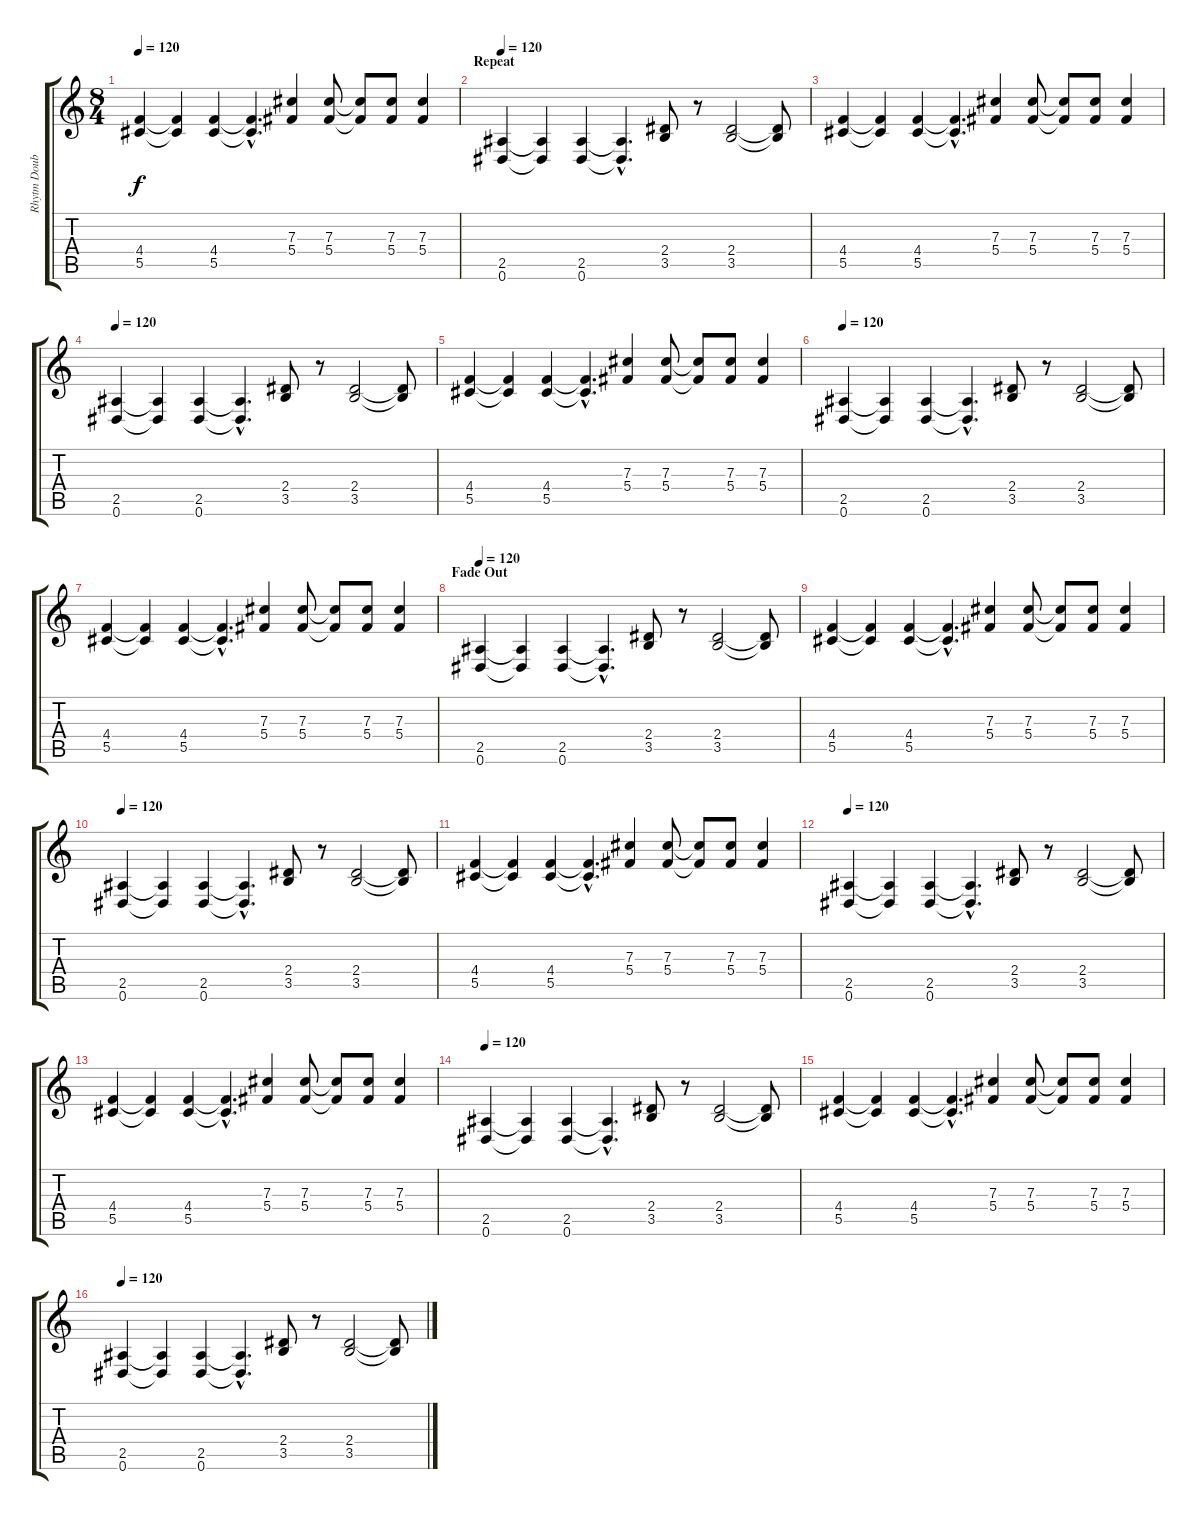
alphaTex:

\track ("Rhytm Double" "Rhytm Doub") {instrument distortionguitar}
\staff {score tabs}
\tuning (Eb4 Bb3 Gb3 Db3 Ab2 Eb2) {hide}
\ts (8 4)
\tempo 120
\clef g2
\ks c
(4.4 5.5).4{dy f} (4.4{t} 5.5{t}).4 (4.4 5.5).4 (4.4{hac t} 5.5{hac t}).4{d} (7.3 5.4).4 (7.3 5.4).8 (7.3{t} 5.4{t}).8 (7.3 5.4).8 (7.3 5.4).4 |
\section ("" "Repeat")
\tempo 120
(2.5 0.6).4 (2.5{t} 0.6{t}).4 (2.5 0.6).4 (2.5{hac t} 0.6{hac t}).4{d} (2.4 3.5).8 r.8 (2.4 3.5).2 (2.4{t} 3.5{t}).8 |
(4.4 5.5).4 (4.4{t} 5.5{t}).4 (4.4 5.5).4 (4.4{hac t} 5.5{hac t}).4{d} (7.3 5.4).4 (7.3 5.4).8 (7.3{t} 5.4{t}).8 (7.3 5.4).8 (7.3 5.4).4 |
\tempo 120
(2.5 0.6).4 (2.5{t} 0.6{t}).4 (2.5 0.6).4 (2.5{hac t} 0.6{hac t}).4{d} (2.4 3.5).8 r.8 (2.4 3.5).2 (2.4{t} 3.5{t}).8 |
(4.4 5.5).4 (4.4{t} 5.5{t}).4 (4.4 5.5).4 (4.4{hac t} 5.5{hac t}).4{d} (7.3 5.4).4 (7.3 5.4).8 (7.3{t} 5.4{t}).8 (7.3 5.4).8 (7.3 5.4).4 |
\tempo 120
(2.5 0.6).4 (2.5{t} 0.6{t}).4 (2.5 0.6).4 (2.5{hac t} 0.6{hac t}).4{d} (2.4 3.5).8 r.8 (2.4 3.5).2 (2.4{t} 3.5{t}).8 |
(4.4 5.5).4 (4.4{t} 5.5{t}).4 (4.4 5.5).4 (4.4{hac t} 5.5{hac t}).4{d} (7.3 5.4).4 (7.3 5.4).8 (7.3{t} 5.4{t}).8 (7.3 5.4).8 (7.3 5.4).4 |
\section ("" "Fade Out")
\tempo 120
(2.5 0.6).4 (2.5{t} 0.6{t}).4 (2.5 0.6).4 (2.5{hac t} 0.6{hac t}).4{d} (2.4 3.5).8 r.8 (2.4 3.5).2 (2.4{t} 3.5{t}).8 |
(4.4 5.5).4 (4.4{t} 5.5{t}).4 (4.4 5.5).4 (4.4{hac t} 5.5{hac t}).4{d} (7.3 5.4).4 (7.3 5.4).8 (7.3{t} 5.4{t}).8 (7.3 5.4).8 (7.3 5.4).4 |
\tempo 120
(2.5 0.6).4 (2.5{t} 0.6{t}).4 (2.5 0.6).4 (2.5{hac t} 0.6{hac t}).4{d} (2.4 3.5).8 r.8 (2.4 3.5).2 (2.4{t} 3.5{t}).8 |
(4.4 5.5).4 (4.4{t} 5.5{t}).4 (4.4 5.5).4 (4.4{hac t} 5.5{hac t}).4{d} (7.3 5.4).4 (7.3 5.4).8 (7.3{t} 5.4{t}).8 (7.3 5.4).8 (7.3 5.4).4 |
\tempo 120
(2.5 0.6).4 (2.5{t} 0.6{t}).4 (2.5 0.6).4 (2.5{hac t} 0.6{hac t}).4{d} (2.4 3.5).8 r.8 (2.4 3.5).2 (2.4{t} 3.5{t}).8 |
(4.4 5.5).4 (4.4{t} 5.5{t}).4 (4.4 5.5).4 (4.4{hac t} 5.5{hac t}).4{d} (7.3 5.4).4 (7.3 5.4).8 (7.3{t} 5.4{t}).8 (7.3 5.4).8 (7.3 5.4).4 |
\tempo 120
(2.5 0.6).4 (2.5{t} 0.6{t}).4 (2.5 0.6).4 (2.5{hac t} 0.6{hac t}).4{d} (2.4 3.5).8 r.8 (2.4 3.5).2 (2.4{t} 3.5{t}).8 |
(4.4 5.5).4 (4.4{t} 5.5{t}).4 (4.4 5.5).4 (4.4{hac t} 5.5{hac t}).4{d} (7.3 5.4).4 (7.3 5.4).8 (7.3{t} 5.4{t}).8 (7.3 5.4).8 (7.3 5.4).4 |
\tempo 120
(2.5 0.6).4 (2.5{t} 0.6{t}).4 (2.5 0.6).4 (2.5{hac t} 0.6{hac t}).4{d} (2.4 3.5).8 r.8 (2.4 3.5).2 (2.4{t} 3.5{t}).8
